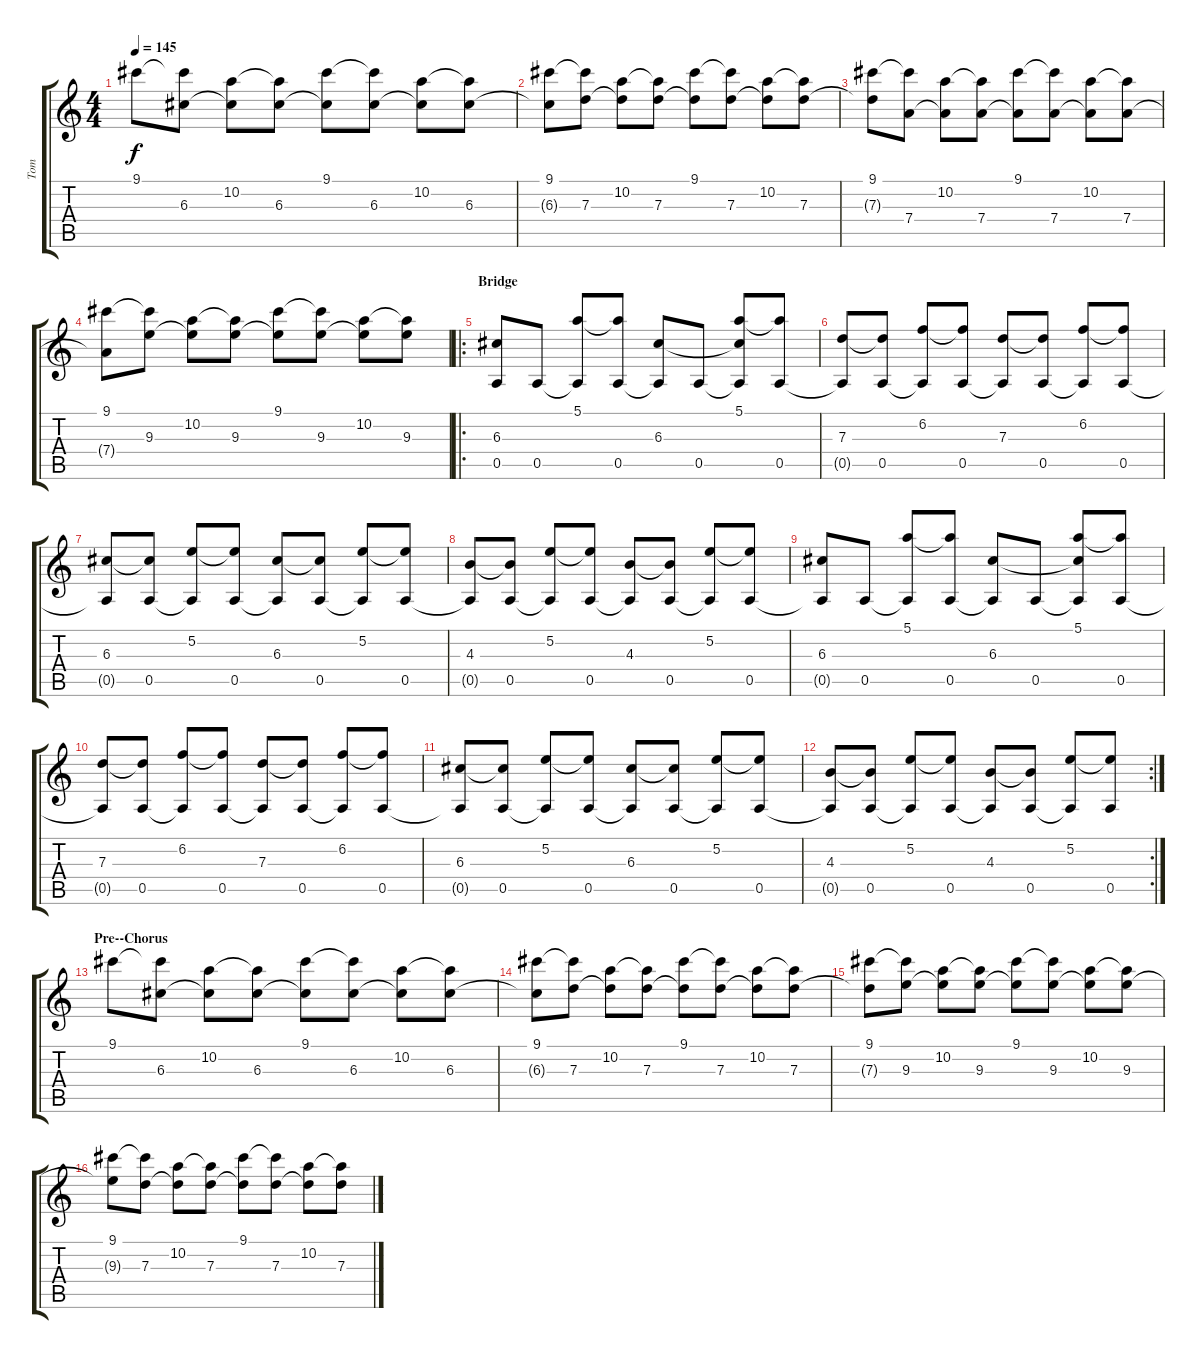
\track ("Tom" "Tom") {instrument electricguitarclean}
\staff {score tabs}
\tuning (E4 B3 G3 D3 A2 E2) {hide}
\ts (4 4)
\tempo 145
\clef g2
\ks c
9.1.8{dy f} (9.1{t} 6.3).8 (10.2 6.3{t}).8 (10.2{t} 6.3).8 (9.1 6.3{t}).8 (9.1{t} 6.3).8 (10.2 6.3{t}).8 (10.2{t} 6.3).8 |
(9.1 6.3{t}).8 (9.1{t} 7.3).8 (10.2 7.3{t}).8 (10.2{t} 7.3).8 (9.1 7.3{t}).8 (9.1{t} 7.3).8 (10.2 7.3{t}).8 (10.2{t} 7.3).8 |
(9.1 7.3{t}).8 (9.1{t} 7.4).8 (10.2 7.4{t}).8 (10.2{t} 7.4).8 (9.1 7.4{t}).8 (9.1{t} 7.4).8 (10.2 7.4{t}).8 (10.2{t} 7.4).8 |
(9.1 7.4{t}).8 (9.1{t} 9.3).8 (10.2 9.3{t}).8 (10.2{t} 9.3).8 (9.1 9.3{t}).8 (9.1{t} 9.3).8 (10.2 9.3{t}).8 (10.2{t} 9.3).8 |
\ro
\section ("" "Bridge")
(6.3 0.5).8 0.5.8 (5.1 0.5{t}).8 (5.1{t} 0.5).8 (6.3 0.5{t}).8 0.5.8 (5.1 6.3{t} 0.5{t}).8 (5.1{t} 0.5).8 |
(7.3 0.5{t}).8 (7.3{t} 0.5).8 (6.2 0.5{t}).8 (6.2{t} 0.5).8 (7.3 0.5{t}).8 (7.3{t} 0.5).8 (6.2 0.5{t}).8 (6.2{t} 0.5).8 |
(6.3 0.5{t}).8 (6.3{t} 0.5).8 (5.2 0.5{t}).8 (5.2{t} 0.5).8 (6.3 0.5{t}).8 (6.3{t} 0.5).8 (5.2 0.5{t}).8 (5.2{t} 0.5).8 |
(4.3 0.5{t}).8 (4.3{t} 0.5).8 (5.2 0.5{t}).8 (5.2{t} 0.5).8 (4.3 0.5{t}).8 (4.3{t} 0.5).8 (5.2 0.5{t}).8 (5.2{t} 0.5).8 |
(6.3 0.5{t}).8 0.5.8 (5.1 0.5{t}).8 (5.1{t} 0.5).8 (6.3 0.5{t}).8 0.5.8 (5.1 6.3{t} 0.5{t}).8 (5.1{t} 0.5).8 |
(7.3 0.5{t}).8 (7.3{t} 0.5).8 (6.2 0.5{t}).8 (6.2{t} 0.5).8 (7.3 0.5{t}).8 (7.3{t} 0.5).8 (6.2 0.5{t}).8 (6.2{t} 0.5).8 |
(6.3 0.5{t}).8 (6.3{t} 0.5).8 (5.2 0.5{t}).8 (5.2{t} 0.5).8 (6.3 0.5{t}).8 (6.3{t} 0.5).8 (5.2 0.5{t}).8 (5.2{t} 0.5).8 |
\rc 2
(4.3 0.5{t}).8 (4.3{t} 0.5).8 (5.2 0.5{t}).8 (5.2{t} 0.5).8 (4.3 0.5{t}).8 (4.3{t} 0.5).8 (5.2 0.5{t}).8 (5.2{t} 0.5).8 |
\section ("" "Pre--Chorus")
9.1.8 (9.1{t} 6.3).8 (10.2 6.3{t}).8 (10.2{t} 6.3).8 (9.1 6.3{t}).8 (9.1{t} 6.3).8 (10.2 6.3{t}).8 (10.2{t} 6.3).8 |
(9.1 6.3{t}).8 (9.1{t} 7.3).8 (10.2 7.3{t}).8 (10.2{t} 7.3).8 (9.1 7.3{t}).8 (9.1{t} 7.3).8 (10.2 7.3{t}).8 (10.2{t} 7.3).8 |
(9.1 7.3{t}).8 (9.1{t} 9.3).8 (10.2 9.3{t}).8 (10.2{t} 9.3).8 (9.1 9.3{t}).8 (9.1{t} 9.3).8 (10.2 9.3{t}).8 (10.2{t} 9.3).8 |
(9.1 9.3{t}).8 (9.1{t} 7.3).8 (10.2 7.3{t}).8 (10.2{t} 7.3).8 (9.1 7.3{t}).8 (9.1{t} 7.3).8 (10.2 7.3{t}).8 (10.2{t} 7.3).8
